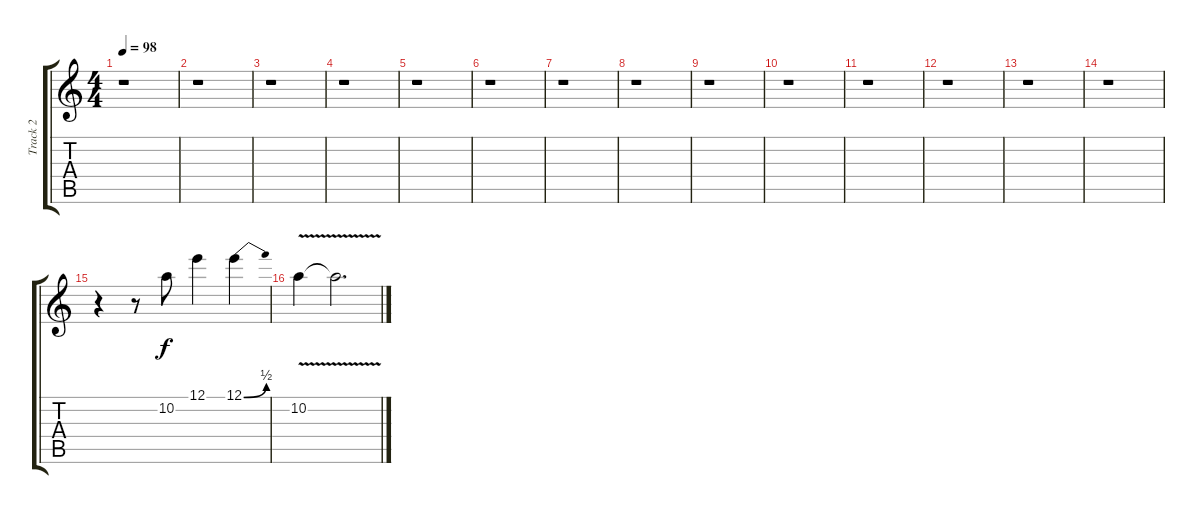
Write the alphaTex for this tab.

\track ("Track 2" "Track 2") {instrument distortionguitar}
\staff {score tabs}
\tuning (E4 B3 G3 D3 A2 E2) {hide}
\ts (4 4)
\tempo 98
\clef g2
\ks c
r.1{dy f} |
r.1 |
r.1 |
r.1 |
r.1 |
r.1 |
r.1 |
r.1 |
r.1 |
r.1 |
r.1 |
r.1 |
r.1 |
r.1 |
r.4{volume 9} r.8 10.2.8 12.1.4 12.1{be (bend 0 0 60 2)}.4 |
10.2{v}.4 10.2{t}.2{d}
